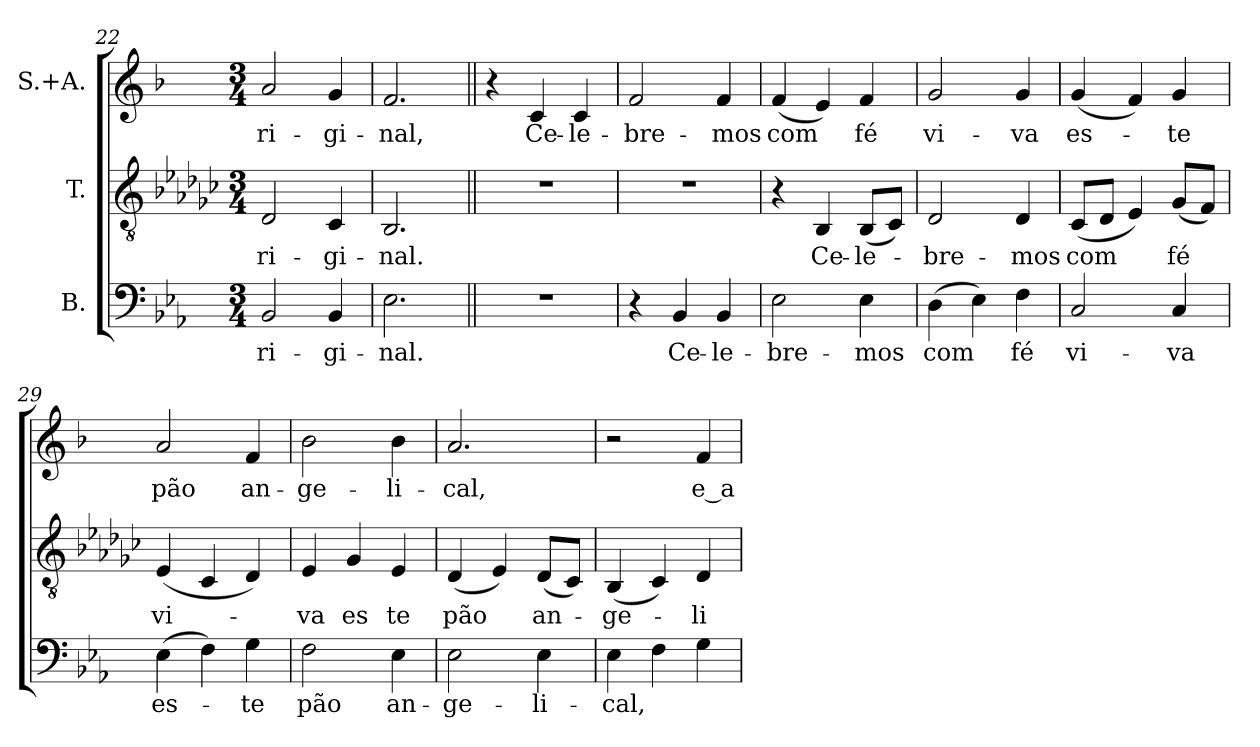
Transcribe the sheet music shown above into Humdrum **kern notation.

**kern	**text	**kern	**text	**kern	**text
*part3	*part3	*part2	*part2	*part1	*part1
*staff3	*staff3	*staff2	*staff2	*staff1	*staff1
*I"B.	*	*I"T.	*	*I"S.+A.	*
*clefF4	*	*clefGv2	*	*clefG2	*
*	*	*ITrd2c3	*	*ITrd1c2	*
*k[b-e-a-]	*	*k[b-e-a-]	*	*k[b-e-a-]	*
*E-:	*	*E-:	*	*E-:	*
*M3/4	*	*M3/4	*	*M3/4	*
=22	=22	=22	=22	=22	=22
!	!LO:LY:b:color=#000000	!	!	!	!
!	!	!	!LO:LY:b:color=#000000	!	!
!	!	!	!	!	!LO:LY:b:color=#000000
2BB-i/	-ri-	2BB-i/	-ri-	2gi/	-ri-
!	!LO:LY:b:color=#000000	!	!	!	!
!	!	!	!LO:LY:b:color=#000000	!	!
!	!	!	!	!	!LO:LY:b:color=#000000
4BB-i/	-gi-	4AA-i/	-gi-	4fi/	-gi-
=23	=23	=23	=23	=23	=23
!	!LO:LY:b:color=#000000	!	!	!	!
!	!	!	!LO:LY:b:color=#000000	!	!
!	!	!	!	!	!LO:LY:b:color=#000000
2.E-i\	-nal.	2.GGi/	-nal.	2.e-i/	-nal,
=24||	=24||	=24||	=24||	=24||	=24||
!LO:N:vis=1	!	!LO:N:vis=1	!	!	!
2.r	.	2.r	.	4r	.
!	!	!	!	!	!LO:LY:b:color=#000000
.	.	.	.	4B-i/	Ce-
!	!	!	!	!	!LO:LY:b:color=#000000
.	.	.	.	4B-i/	-le-
!!LO:LB:g=z
=25	=25	=25	=25	=25	=25
!	!	!LO:N:vis=1	!	!	!
!	!	!	!	!	!LO:LY:b:color=#000000
4r	.	2.r	.	2e-i/	-bre-
!	!LO:LY:b:color=#000000	!	!	!	!
4BB-i/	Ce-	.	.	.	.
!	!LO:LY:b:color=#000000	!	!	!	!
!	!	!	!	!	!LO:LY:b:color=#000000
4BB-i/	-le-	.	.	4e-i/	-mos
=26	=26	=26	=26	=26	=26
!	!LO:LY:b:color=#000000	!	!	!	!
!	!	!	!	!	!LO:LY:b:color=#000000
2E-i\	-bre-	4r	.	(4e-i/	com
!	!	!	!LO:LY:b:color=#000000	!	!
.	.	4GGi/	Ce-	4di/)	.
!	!LO:LY:b:color=#000000	!	!	!	!
!	!	!	!LO:LY:b:color=#000000	!	!
!	!	!	!	!	!LO:LY:b:color=#000000
4E-i\	-mos	(8GGi/L	-le-	4e-i/	fé
.	.	8AA-i/J)	.	.	.
=27	=27	=27	=27	=27	=27
!	!LO:LY:b:color=#000000	!	!	!	!
!	!	!	!LO:LY:b:color=#000000	!	!
!	!	!	!	!	!LO:LY:b:color=#000000
(4Di\	com	2BB-i/	-bre-	2fi/	vi-
4E-i\)	.	.	.	.	.
!	!LO:LY:b:color=#000000	!	!	!	!
!	!	!	!LO:LY:b:color=#000000	!	!
!	!	!	!	!	!LO:LY:b:color=#000000
4Fi\	fé	4BB-i/	-mos	4fi/	-va
=28	=28	=28	=28	=28	=28
!	!LO:LY:b:color=#000000	!	!	!	!
!	!	!	!LO:LY:b:color=#000000	!	!
!	!	!	!	!	!LO:LY:b:color=#000000
2Ci/	vi-	(8AA-i/L	com	(4fi/	es-
.	.	8BB-i/J	.	.	.
.	.	4Ci/)	.	4e-i/)	.
!	!LO:LY:b:color=#000000	!	!	!	!
!	!	!	!LO:LY:b:color=#000000	!	!
!	!	!	!	!	!LO:LY:b:color=#000000
4Ci/	-va	(8E-i/L	fé	4fi/	-te
.	.	8Di/J)	.	.	.
=29	=29	=29	=29	=29	=29
!	!LO:LY:b:color=#000000	!	!	!	!
!	!	!	!LO:LY:b:color=#000000	!	!
!	!	!	!	!	!LO:LY:b:color=#000000
(4E-i\	es-	(4Ci/	vi-	2gi/	pão
4Fi\)	.	4AA-i/	.	.	.
!	!LO:LY:b:color=#000000	!	!	!	!
!	!	!	!	!	!LO:LY:b:color=#000000
4Gi\	-te	4BB-i/)	.	4e-i/	an-
=30	=30	=30	=30	=30	=30
!	!LO:LY:b:color=#000000	!	!	!	!
!	!	!	!LO:LY:b:color=#000000	!	!
!	!	!	!	!	!LO:LY:b:color=#000000
2Fi\	pão	4Ci/	-va	2a-i\	-ge-
!	!	!	!LO:LY:b:color=#000000	!	!
.	.	4E-i/	es	.	.
!	!LO:LY:b:color=#000000	!	!	!	!
!	!	!	!LO:LY:b:color=#000000	!	!
!	!	!	!	!	!LO:LY:b:color=#000000
4E-i\	an-	4Ci/	te	4a-i\	-li-
=31	=31	=31	=31	=31	=31
!	!LO:LY:b:color=#000000	!	!	!	!
!	!	!	!LO:LY:b:color=#000000	!	!
!	!	!	!	!	!LO:LY:b:color=#000000
2E-i\	-ge-	(4BB-i/	pão	2.gi/	-cal,
.	.	4Ci/)	.	.	.
!	!LO:LY:b:color=#000000	!	!	!	!
!	!	!	!LO:LY:b:color=#000000	!	!
4E-i\	-li-	(8BB-i/L	an-	.	.
.	.	8AA-i/J)	.	.	.
=32	=32	=32	=32	=32	=32
!	!LO:LY:b:color=#000000	!	!	!	!
!	!	!	!LO:LY:b:color=#000000	!	!
4E-i\	-cal,	(4GGi/	-ge-	2r	.
4Fi\	.	4AA-i/)	.	.	.
!	!	!	!LO:LY:b:color=#000000	!	!
!	!	!	!	!	!LO:LY:b:color=#000000
4Gi\	.	4BB-i/	-li-	4e-i/	e_a
=	=	=	=	=	=
*-	*-	*-	*-	*-	*-
